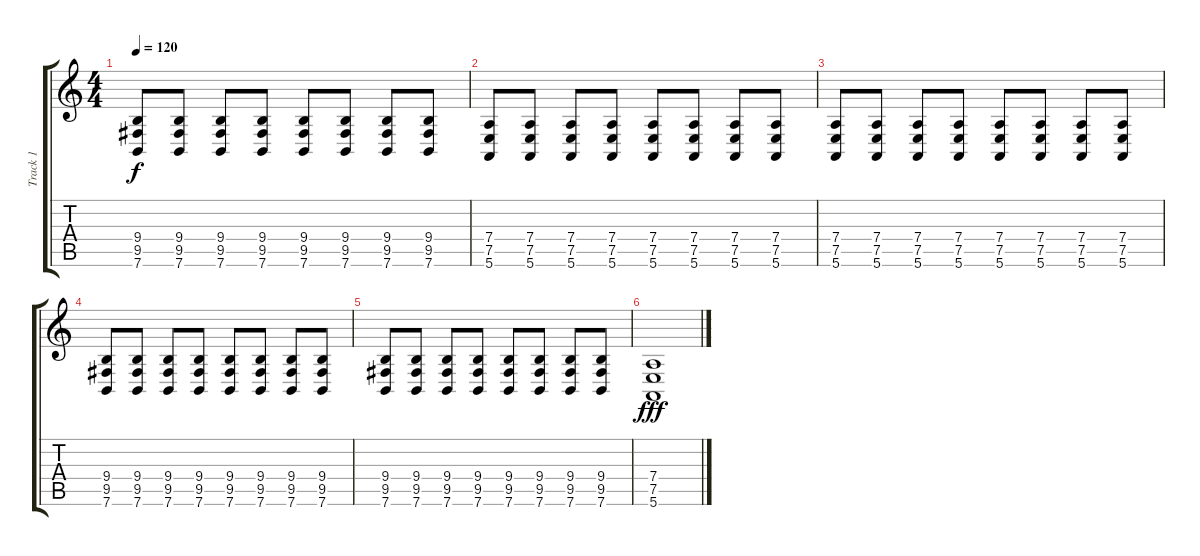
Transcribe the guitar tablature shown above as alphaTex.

\track ("Track 1" "Track 1") {solo instrument acousticgrandpiano}
\staff {score tabs}
\tuning (E4 B3 G3 D3 A2 E2) {hide}
\ts (4 4)
\tempo 120
\clef g2
\ks c
(9.4 9.5 7.6).8{dy f} (9.4 9.5 7.6).8 (9.4 9.5 7.6).8 (9.4 9.5 7.6).8 (9.4 9.5 7.6).8 (9.4 9.5 7.6).8 (9.4 9.5 7.6).8 (9.4 9.5 7.6).8 |
(7.4 7.5 5.6).8 (7.4 7.5 5.6).8 (7.4 7.5 5.6).8 (7.4 7.5 5.6).8 (7.4 7.5 5.6).8 (7.4 7.5 5.6).8 (7.4 7.5 5.6).8 (7.4 7.5 5.6).8 |
(7.4 7.5 5.6).8 (7.4 7.5 5.6).8 (7.4 7.5 5.6).8 (7.4 7.5 5.6).8 (7.4 7.5 5.6).8 (7.4 7.5 5.6).8 (7.4 7.5 5.6).8 (7.4 7.5 5.6).8 |
(9.4 9.5 7.6).8 (9.4 9.5 7.6).8 (9.4 9.5 7.6).8 (9.4 9.5 7.6).8 (9.4 9.5 7.6).8 (9.4 9.5 7.6).8 (9.4 9.5 7.6).8 (9.4 9.5 7.6).8 |
(9.4 9.5 7.6).8 (9.4 9.5 7.6).8 (9.4 9.5 7.6).8 (9.4 9.5 7.6).8 (9.4 9.5 7.6).8 (9.4 9.5 7.6).8 (9.4 9.5 7.6).8 (9.4 9.5 7.6).8 |
(7.4 7.5 5.6).1{dy fff}
